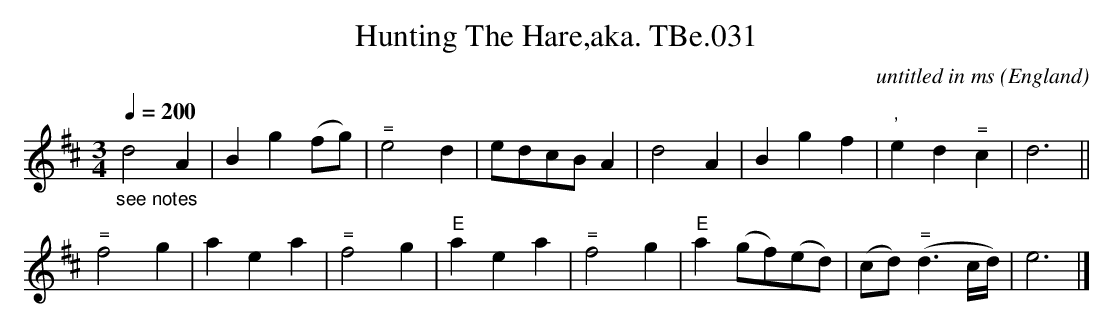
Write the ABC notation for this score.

X:1
T:Hunting The Hare,aka. TBe.031
C:untitled in ms
L:1/8
M:3/4
O:England
Q:1/4=200
K:D major
"_see notes"d4 A2 | B2 g2 (fg) | "^="e4 d2 |\
edcB A2 | d4 A2 | B2g2f2 | "^'"e2d2 "^="c2 | d6 ||!
"^="f4 g2 | a2e2a2 | "^="f4g2 | "^E"a2 e2 a2 |\
"^="f4 g2 |  "^E"a2 (gf)(ed)| (cd) ("^="d3 c/d/) | e6 |]
